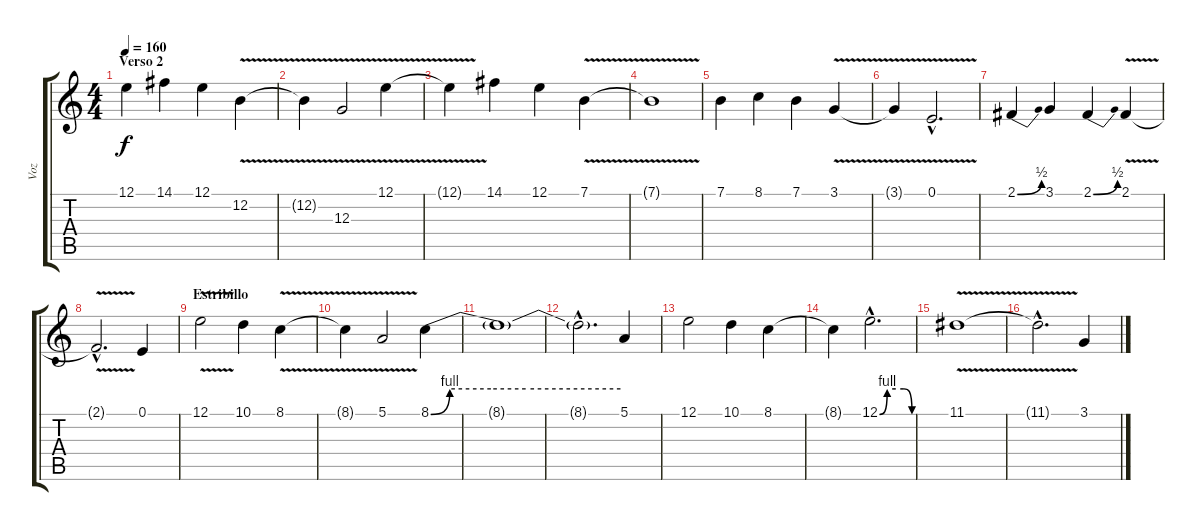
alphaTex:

\track ("Voz" "Voz") {instrument lead2sawtooth}
\staff {score tabs}
\tuning (E4 B3 G3 D3 A2 E2) {hide}
\ts (4 4)
\section ("" "Verso 2")
\tempo 160
\clef g2
\ks c
12.1.4{dy f} 14.1.4 12.1.4 12.2{v}.4 |
12.2{t}.4 12.3{v}.2 12.1{v}.4 |
12.1{t}.4 14.1.4 12.1.4 7.1{v}.4 |
7.1{t}.1 |
7.1.4 8.1.4 7.1.4 3.1{v}.4 |
3.1{t}.4 0.1{v hac}.2{d} |
2.1{be (bend 0 0 60 2)}.4 3.1.4 2.1{be (bend 0 0 60 2)}.4 2.1{v}.4 |
2.1{hac t}.2{d} 0.1.4 |
\section ("" "Estribillo")
12.1{v}.2 10.1.4 8.1{v}.4 |
8.1{t}.4 5.1{v}.2 8.1{be (custom 0 0 6 4 19 4 30 4 60 4)}.4 |
8.1{t}.1 |
8.1{hac t}.2{d} 5.1.4 |
12.1.2 10.1.4 8.1.4 |
8.1{t}.4 12.1{be (custom 0 0 14 4 30 4 45 4 60 0) hac}.2{d} |
11.1{v}.1 |
11.1{hac t}.2{d} 3.1.4
